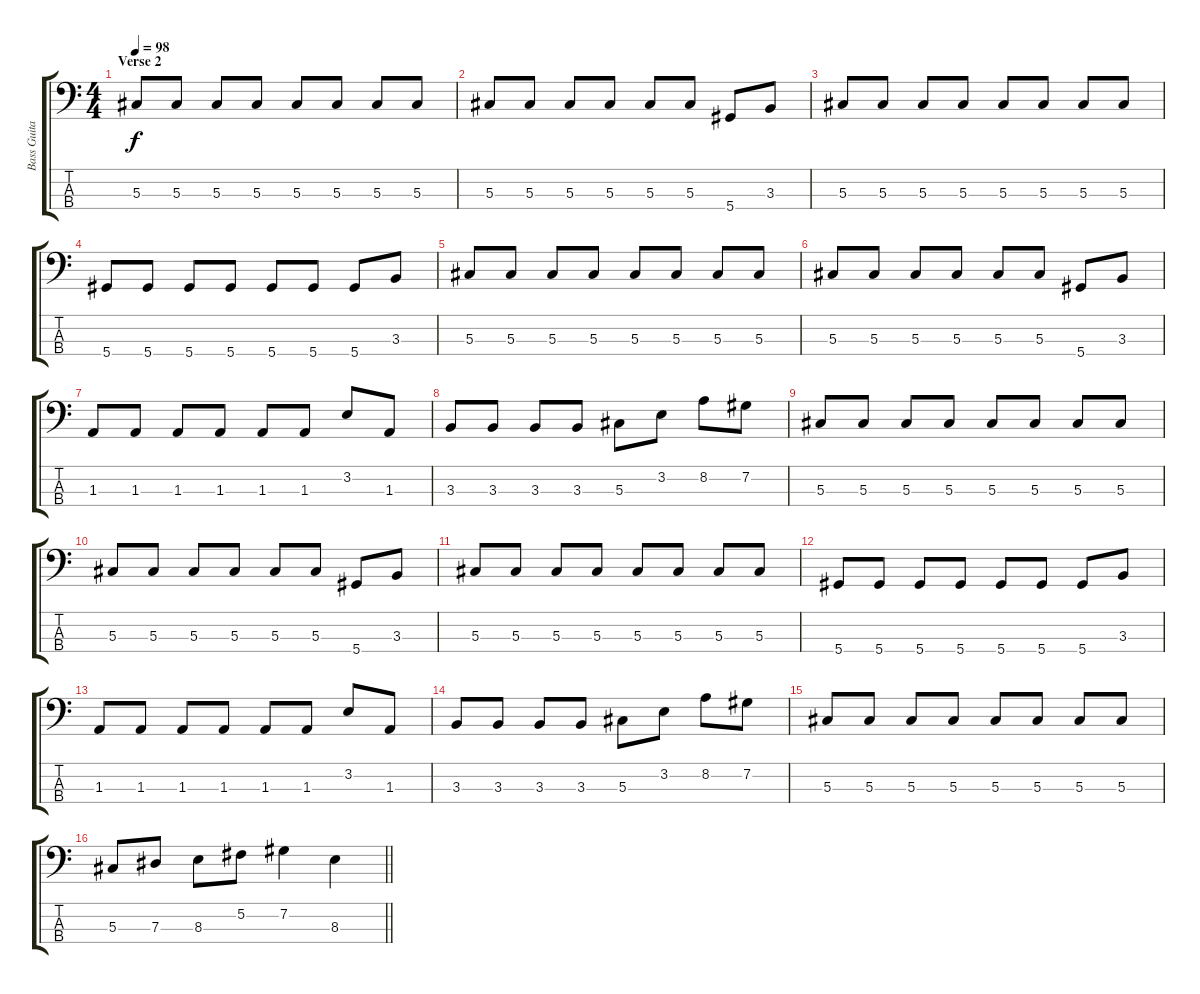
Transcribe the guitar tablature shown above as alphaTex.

\track ("Bass Guitar" "Bass Guita") {instrument electricbassfinger}
\staff {score tabs}
\tuning (Gb2 Db2 Ab1 Eb1) {hide}
\ts (4 4)
\section ("" "Verse 2")
\tempo 98
\clef f4
\ks c
5.3.8{dy f} 5.3.8 5.3.8 5.3.8 5.3.8 5.3.8 5.3.8 5.3.8 |
5.3.8 5.3.8 5.3.8 5.3.8 5.3.8 5.3.8 5.4.8 3.3.8 |
5.3.8 5.3.8 5.3.8 5.3.8 5.3.8 5.3.8 5.3.8 5.3.8 |
5.4.8 5.4.8 5.4.8 5.4.8 5.4.8 5.4.8 5.4.8 3.3.8 |
5.3.8 5.3.8 5.3.8 5.3.8 5.3.8 5.3.8 5.3.8 5.3.8 |
5.3.8 5.3.8 5.3.8 5.3.8 5.3.8 5.3.8 5.4.8 3.3.8 |
1.3.8 1.3.8 1.3.8 1.3.8 1.3.8 1.3.8 3.2.8 1.3.8 |
3.3.8 3.3.8 3.3.8 3.3.8 5.3.8 3.2.8 8.2.8 7.2.8 |
5.3.8 5.3.8 5.3.8 5.3.8 5.3.8 5.3.8 5.3.8 5.3.8 |
5.3.8 5.3.8 5.3.8 5.3.8 5.3.8 5.3.8 5.4.8 3.3.8 |
5.3.8 5.3.8 5.3.8 5.3.8 5.3.8 5.3.8 5.3.8 5.3.8 |
5.4.8 5.4.8 5.4.8 5.4.8 5.4.8 5.4.8 5.4.8 3.3.8 |
1.3.8 1.3.8 1.3.8 1.3.8 1.3.8 1.3.8 3.2.8 1.3.8 |
3.3.8 3.3.8 3.3.8 3.3.8 5.3.8 3.2.8 8.2.8 7.2.8 |
5.3.8 5.3.8 5.3.8 5.3.8 5.3.8 5.3.8 5.3.8 5.3.8 |
\barLineRight lightlight
5.3.8 7.3.8 8.3.8 5.2.8 7.2.4 8.3.4
